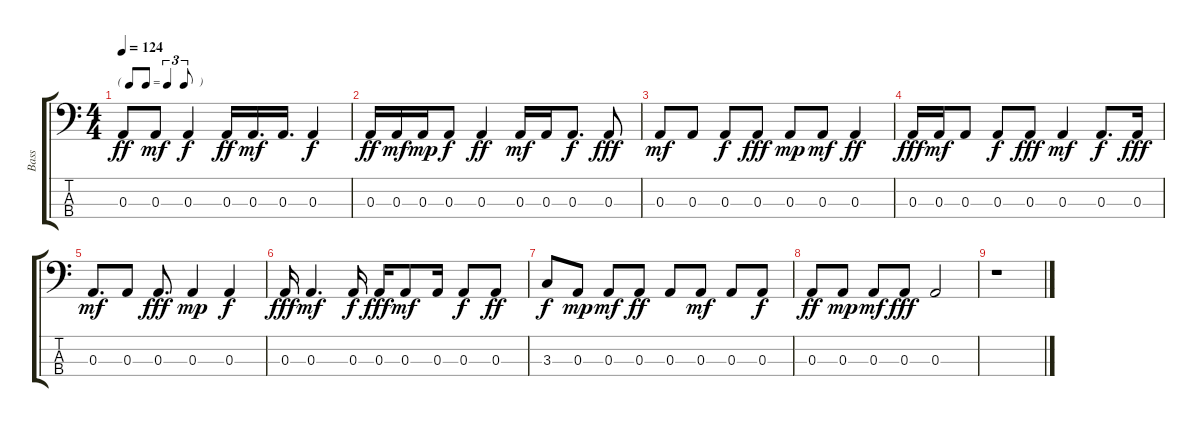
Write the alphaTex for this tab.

\track ("Bass" "Bass") {instrument electricbassfinger}
\staff {score tabs}
\tuning (G2 D2 A1 E1) {hide}
\ts (4 4)
\tf triplet8th
\tempo 124
\clef f4
\ks c
0.3.8{dy ff} 0.3.8{dy mf} 0.3.4{dy f} 0.3.16{dy ff} 0.3.16{d dy mf} 0.3.16{d} 0.3.4{dy f} |
0.3.16{dy ff} 0.3.16{dy mf} 0.3.16{dy mp} 0.3.8{dy f} 0.3.4{dy ff} 0.3.16{dy mf} 0.3.16 0.3.8{d dy f} 0.3.8{dy fff} |
0.3.8{dy mf} 0.3.8 0.3.8{dy f} 0.3.8{dy fff} 0.3.8{dy mp} 0.3.8{dy mf} 0.3.4{dy ff} |
0.3.16{dy fff} 0.3.16{dy mf} 0.3.8 0.3.8{dy f} 0.3.8{dy fff} 0.3.4{dy mf} 0.3.8{d dy f} 0.3.16{dy fff} |
0.3.8{d dy mf} 0.3.8 0.3.8{d dy fff} 0.3.4{dy mp} 0.3.4{dy f} |
0.3.16{dy fff} 0.3.4{d dy mf} 0.3.16{dy f} 0.3.16{dy fff} 0.3.8{dy mf} 0.3.16 0.3.8{dy f} 0.3.8{dy ff} |
3.3.8{dy f} 0.3.8{dy mp} 0.3.8{dy mf} 0.3.8{dy ff} 0.3.8 0.3.8{dy mf} 0.3.8 0.3.8{dy f} |
0.3.8{dy ff} 0.3.8{dy mp} 0.3.8{dy mf} 0.3.8{dy fff} 0.3.2 |
r.1
